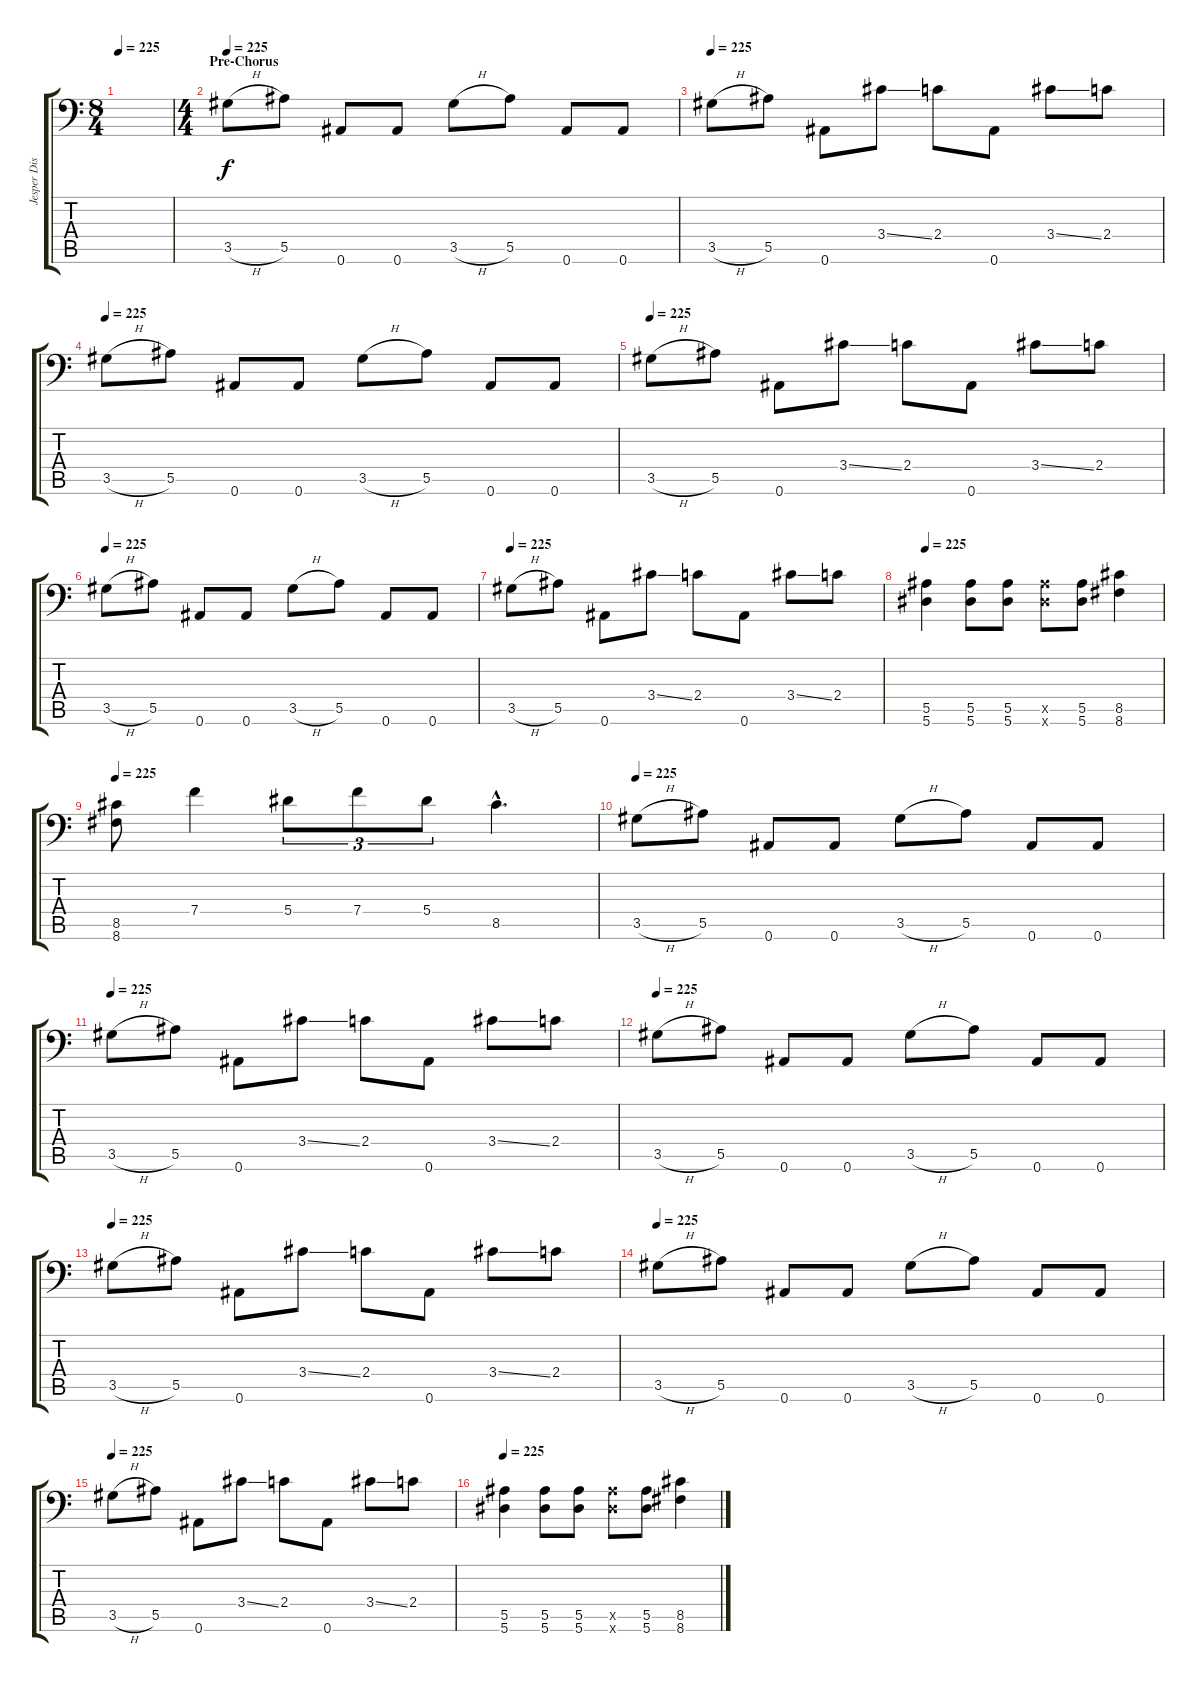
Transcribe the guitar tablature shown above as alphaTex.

\track ("Jesper Dist." "Jesper Dis") {instrument distortionguitar}
\staff {score tabs}
\tuning (C4 G3 Eb3 Bb2 F2 Bb1) {hide}
\ts (8 4)
\tempo 225
\clef f4
\ks c
|
\ts (4 4)
\section ("" "Pre-Chorus")
\tempo 225
3.5{h}.8 5.5.8 0.6.8 0.6.8 3.5{h}.8 5.5.8 0.6.8 0.6.8 |
\tempo 225
3.5{h}.8 5.5.8 0.6.8 3.4{ss}.8 2.4.8 0.6.8 3.4{ss}.8 2.4.8 |
\tempo 225
3.5{h}.8 5.5.8 0.6.8 0.6.8 3.5{h}.8 5.5.8 0.6.8 0.6.8 |
\tempo 225
3.5{h}.8 5.5.8 0.6.8 3.4{ss}.8 2.4.8 0.6.8 3.4{ss}.8 2.4.8 |
\tempo 225
3.5{h}.8 5.5.8 0.6.8 0.6.8 3.5{h}.8 5.5.8 0.6.8 0.6.8 |
\tempo 225
3.5{h}.8 5.5.8 0.6.8 3.4{ss}.8 2.4.8 0.6.8 3.4{ss}.8 2.4.8 |
\tempo 225
(5.5 5.6).4 (5.5 5.6).8 (5.5 5.6).8 (5.5{x} 5.6{x}).8 (5.5 5.6).8 (8.5 8.6).4 |
\tempo 225
(8.5 8.6).8 7.4.4 5.4.8{tu (3 2)} 7.4.8{tu (3 2)} 5.4.8{tu (3 2)} 8.5{hac}.4{d} |
\tempo 225
3.5{h}.8 5.5.8 0.6.8 0.6.8 3.5{h}.8 5.5.8 0.6.8 0.6.8 |
\tempo 225
3.5{h}.8 5.5.8 0.6.8 3.4{ss}.8 2.4.8 0.6.8 3.4{ss}.8 2.4.8 |
\tempo 225
3.5{h}.8 5.5.8 0.6.8 0.6.8 3.5{h}.8 5.5.8 0.6.8 0.6.8 |
\tempo 225
3.5{h}.8 5.5.8 0.6.8 3.4{ss}.8 2.4.8 0.6.8 3.4{ss}.8 2.4.8 |
\tempo 225
3.5{h}.8 5.5.8 0.6.8 0.6.8 3.5{h}.8 5.5.8 0.6.8 0.6.8 |
\tempo 225
3.5{h}.8 5.5.8 0.6.8 3.4{ss}.8 2.4.8 0.6.8 3.4{ss}.8 2.4.8 |
\tempo 225
(5.5 5.6).4 (5.5 5.6).8 (5.5 5.6).8 (5.5{x} 5.6{x}).8 (5.5 5.6).8 (8.5 8.6).4
